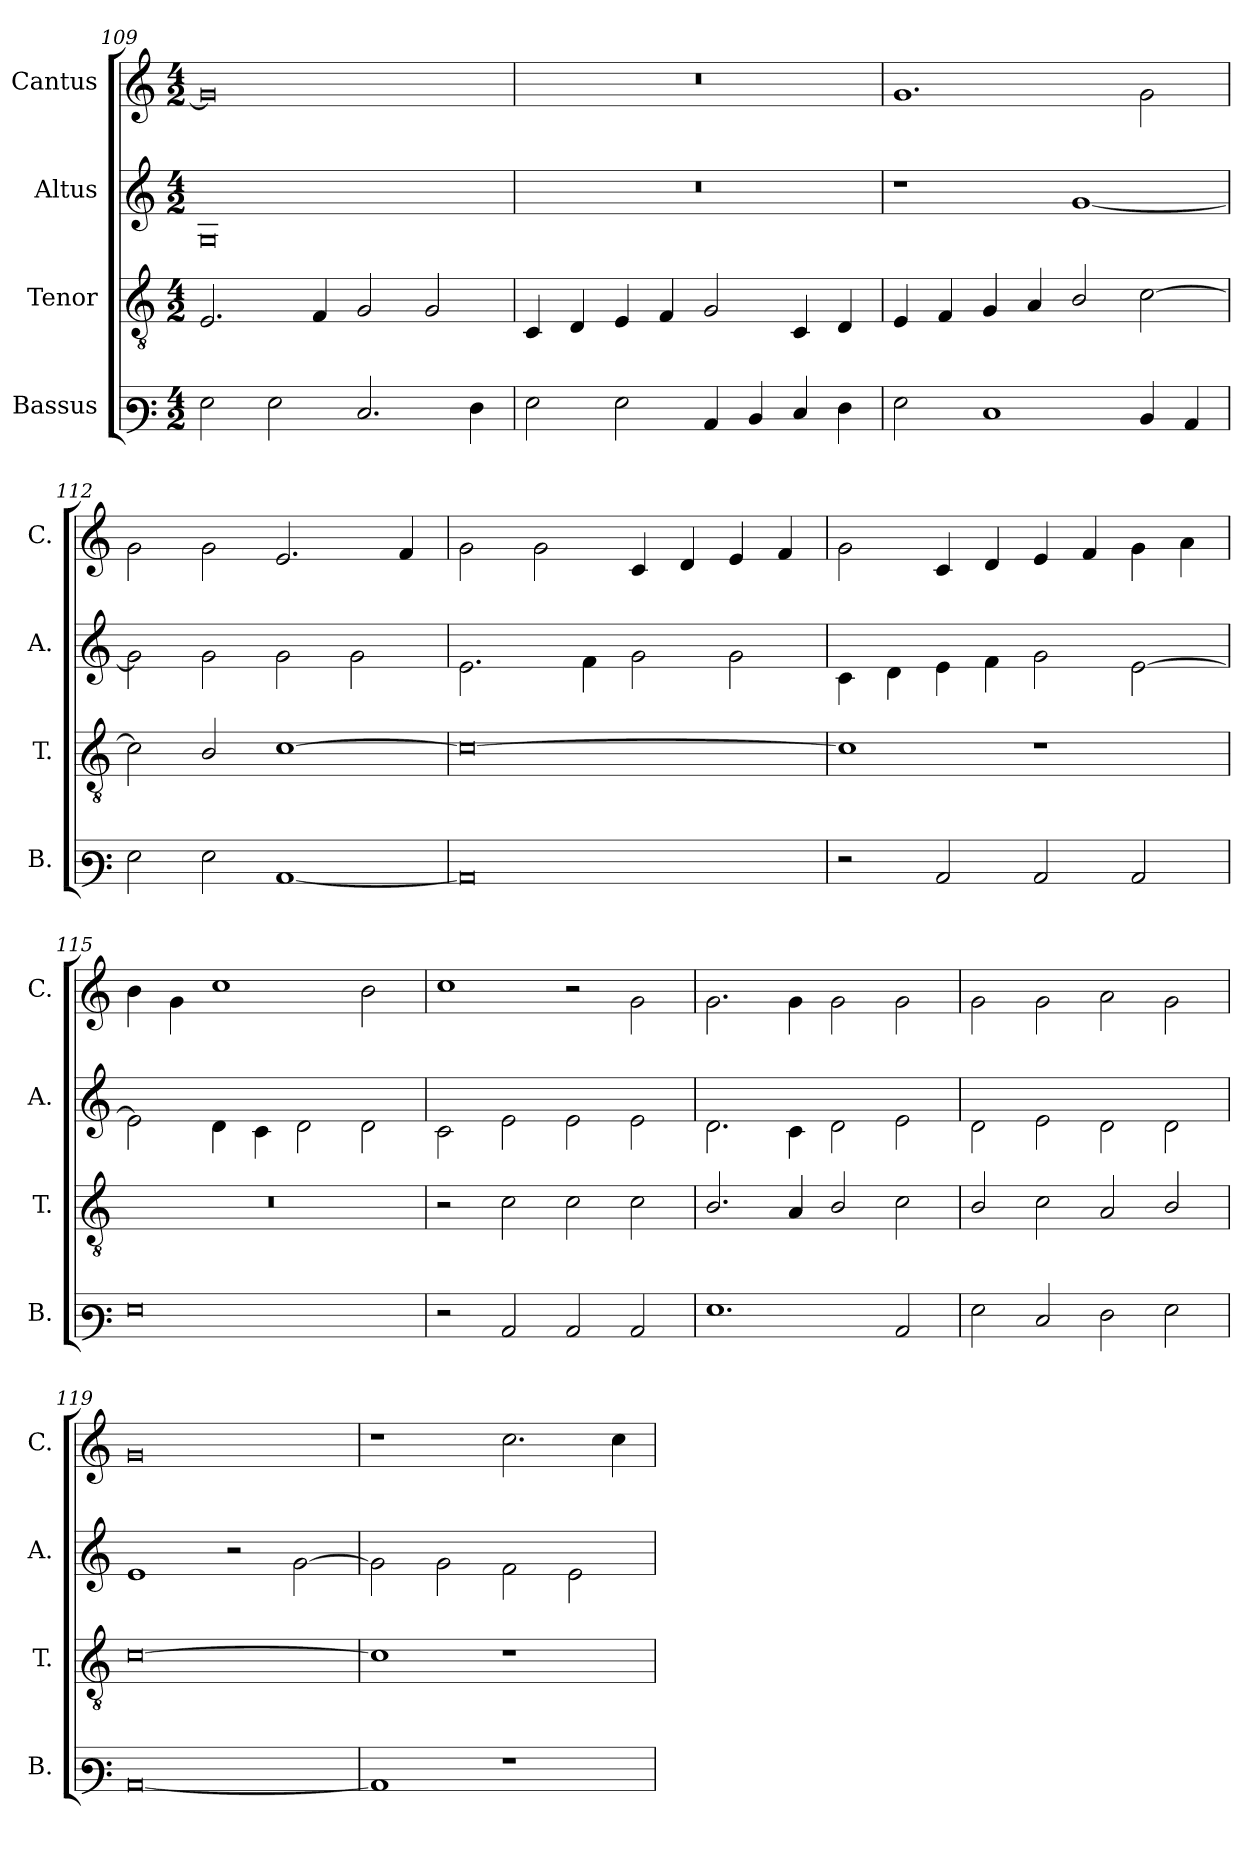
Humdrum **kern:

**kern	**kern	**kern	**kern
*part4	*part3	*part2	*part1
*staff4	*staff3	*staff2	*staff1
*I"Bassus	*I"Tenor	*I"Altus	*I"Cantus
*I'B.	*I'T.	*I'A.	*I'C.
*clefF3	*clefGv2	*clefG2	*clefG2
*k[]	*k[]	*k[]	*k[]
*M4/2	*M4/2	*M4/2	*M4/2
=109	=109	=109	=109
2G\	2.E/	0G	0g]
2G\	.	.	.
.	4F/	.	.
2.E/	2G/	.	.
.	2G/	.	.
4F\	.	.	.
!!LO:LB:g=z
=110	=110	=110	=110
2G\	4C/	0r	0r
.	4D/	.	.
2G\	4E/	.	.
.	4F/	.	.
4C/	2G/	.	.
4D/	.	.	.
4E/	4C/	.	.
4F\	4D/	.	.
=111	=111	=111	=111
2G\	4E/	1r	1.g
.	4F/	.	.
1E	4G/	.	.
.	4A/	.	.
.	2B/	[1g	.
4D/	[2c\	.	2g\
4C/	.	.	.
=112	=112	=112	=112
2G\	2c\]	2g\]	2g\
2G\	2B/	2g\	2g\
[1C	[1c	2g\	2.e/
.	.	2g\	.
.	.	.	4f/
=113	=113	=113	=113
0C]	0c_	2.e\	2g\
.	.	.	2g\
.	.	4f\	.
.	.	2g\	4c/
.	.	.	4d/
.	.	2g\	4e/
.	.	.	4f/
!!LO:LB:g=z
=114	=114	=114	=114
2r	1c]	4c\	2g\
.	.	4d\	.
2C/	.	4e\	4c/
.	.	4f\	4d/
2C/	1r	2g\	4e/
.	.	.	4f/
2C/	.	[2e\	4g\
.	.	.	4a\
=115	=115	=115	=115
0G	0r	2e\]	4b\
.	.	.	4g\
.	.	4d\	1cc
.	.	4c\	.
.	.	2d\	.
.	.	2d\	2b\
=116	=116	=116	=116
2r	2r	2c\	1cc
2C/	2c\	2e\	.
2C/	2c\	2e\	2r
2C/	2c\	2e\	2g\
=117	=117	=117	=117
1.G	2.B/	2.d\	2.g\
.	4A/	4c\	4g\
.	2B/	2d\	2g\
2C/	2c\	2e\	2g\
=118	=118	=118	=118
2G\	2B/	2d\	2g\
2E/	2c\	2e\	2g\
2F\	2A/	2d\	2a\
2G\	2B/	2d\	2g\
!!LO:PB:g=z
=119	=119	=119	=119
[0C	[0c	1e	0g
.	.	2r	.
.	.	[2g\	.
=120	=120	=120	=120
1C]	1c]	2g\]	1r
.	.	2g\	.
1r	1r	2f\	2.cc\
.	.	2e\	.
.	.	.	4cc\
=	=	=	=
*-	*-	*-	*-
